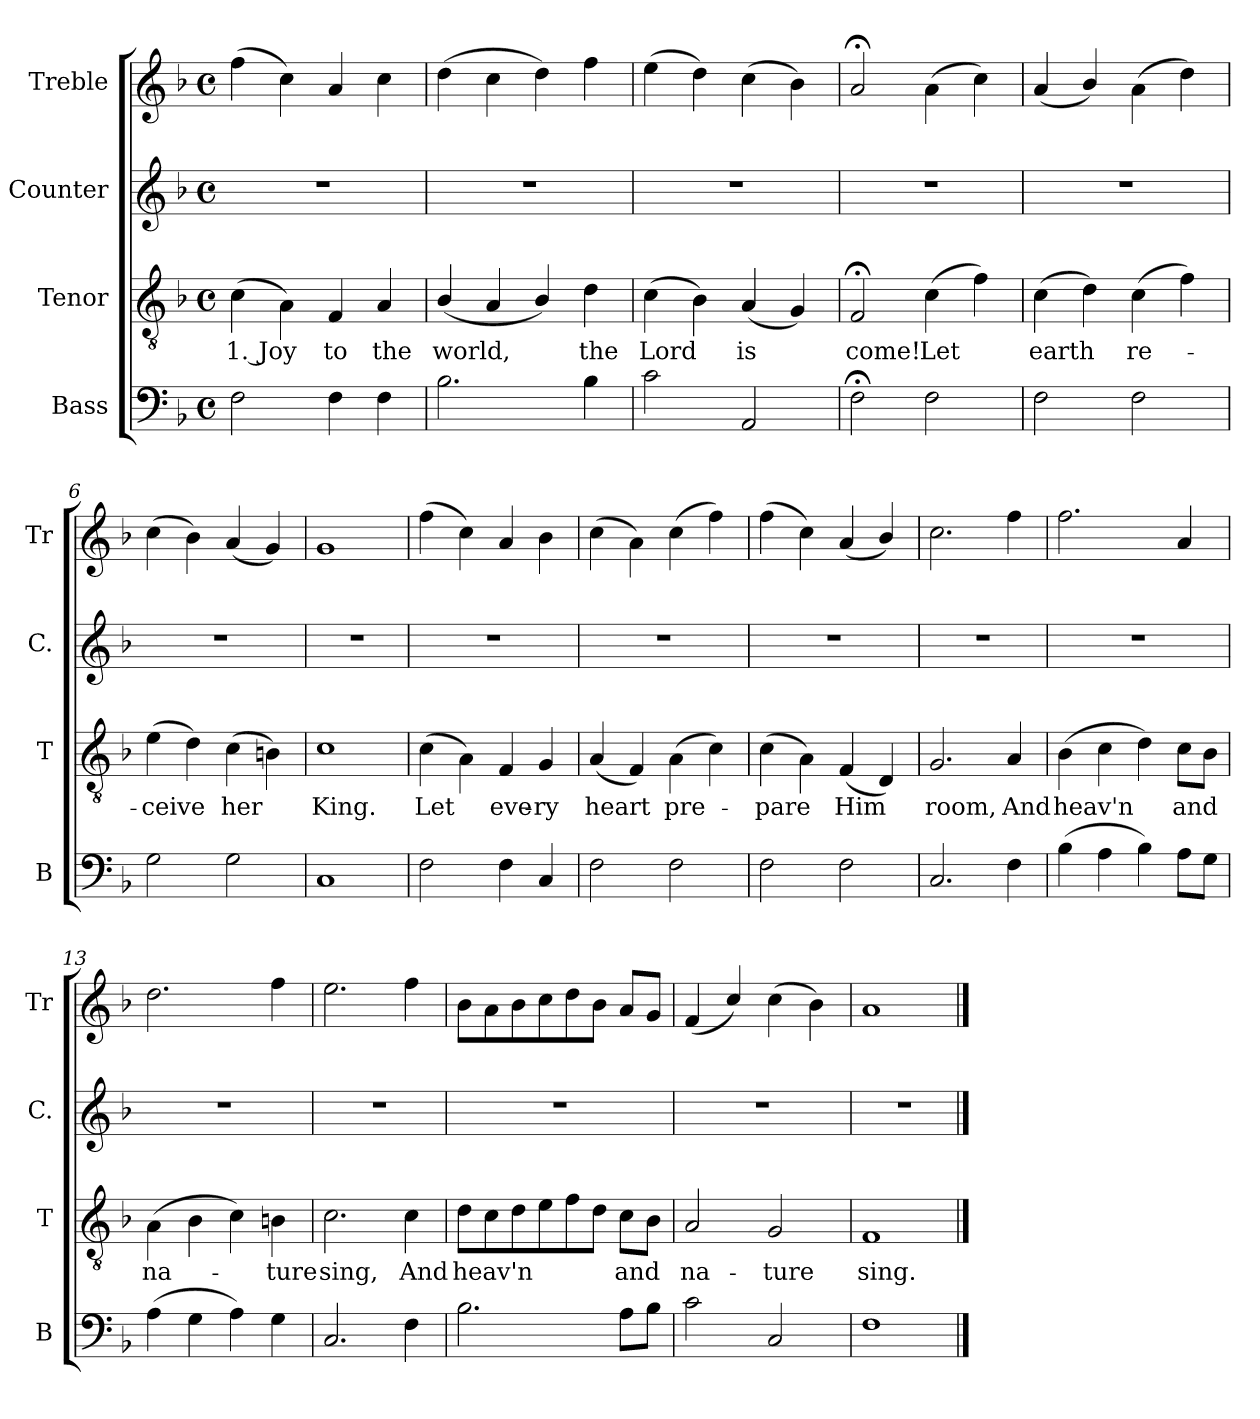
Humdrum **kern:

**kern	**kern	**text	**kern	**kern
*part4	*part3	*part3	*part2	*part1
*staff4	*staff3	*staff3	*staff2	*staff1
*I"Bass	*I"Tenor	*	*I"Counter	*I"Treble
*I'B	*I'T	*	*I'C.	*I'Tr
*clefF4	*clefGv2	*	*clefG2	*clefG2
*k[b-]	*k[b-]	*	*k[b-]	*k[b-]
*M4/4	*M4/4	*	*M4/4	*M4/4
*met(c)	*met(c)	*	*met(c)	*met(c)
=1	=1	=1	=1	=1
2F\	(4c\	1. Joy	1r	(4ff\
.	4A\)	.	.	4cc\)
4F\	4F/	to	.	4a/
4F\	4A/	the	.	4cc\
=2	=2	=2	=2	=2
2.B-\	(4B-/	world,	1r	(4dd\
.	4A/	.	.	4cc\
.	4B-/)	.	.	4dd\)
4B-\	4d\	the	.	4ff\
=3	=3	=3	=3	=3
2c\	(4c\	Lord	1r	(4ee\
.	4B-\)	.	.	4dd\)
2AA/	(4A/	is	.	(4cc\
.	4G/)	.	.	4b-\)
=4	=4	=4	=4	=4
2F;<\	2F;</	come!	1r	2a;</
2F\	(4c\	Let	.	(4a\
.	4f\)	.	.	4cc\)
=5	=5	=5	=5	=5
2F\	(4c\	earth	1r	(4a/
.	4d\)	.	.	4b-/)
2F\	(4c\	re-	.	(4a\
.	4f\)	.	.	4dd\)
=6	=6	=6	=6	=6
2G\	(4e\	-ceive	1r	(4cc\
.	4d\)	.	.	4b-\)
2G\	(4c\	her	.	(4a/
.	4Bn\)	.	.	4g/)
=7	=7	=7	=7	=7
1C	1c	King.	1r	1g
=8	=8	=8	=8	=8
2F\	(4c\	Let	1r	(4ff\
.	4A\)	.	.	4cc\)
4F\	4F/	eve-	.	4a/
4C/	4G/	ry	.	4b-\
=9	=9	=9	=9	=9
2F\	(4A/	-heart	1r	(4cc\
.	4F/)	.	.	4a\)
2F\	(4A\	pre-	.	(4cc\
.	4c\)	.	.	4ff\)
=10	=10	=10	=10	=10
2F\	(4c\	-pare	1r	(4ff\
.	4A\)	.	.	4cc\)
2F\	(4F/	Him	.	(4a/
.	4D/)	.	.	4b-/)
=11	=11	=11	=11	=11
2.C/	2.G/	room,	1r	2.cc\
4F\	4A/	And	.	4ff\
=12	=12	=12	=12	=12
(4B-\	(4B-\	heav'n	1r	2.ff\
4A\	4c\	.	.	.
4B-\)	4d\)	.	.	.
8A\L	8c\L	and	.	4a/
8G\J	8B-\J	.	.	.
=13	=13	=13	=13	=13
(4A\	(4A\	na-	1r	2.dd\
4G\	4B-\	.	.	.
4A\)	4c\)	.	.	.
4G\	4Bn\	-ture	.	4ff\
=14	=14	=14	=14	=14
2.C/	2.c\	sing,	1r	2.ee\
4F\	4c\	And	.	4ff\
=15	=15	=15	=15	=15
2.B-\	8d\L	heav'n	1r	8b-\L
.	8c\	.	.	8a\
.	8d\	.	.	8b-\
.	8e\	.	.	8cc\
.	8f\	.	.	8dd\
.	8d\J	.	.	8b-\J
8A\L	8c\L	and	.	8a/L
8B-\J	8B-\J	.	.	8g/J
=16	=16	=16	=16	=16
2c\	2A/	na-	1r	(4f/
.	.	.	.	4cc/)
2C/	2G/	-ture	.	(4cc\
.	.	.	.	4b-\)
=17	=17	=17	=17	=17
1F	1F	sing.	1r	1a
==	==	==	==	==
*-	*-	*-	*-	*-
